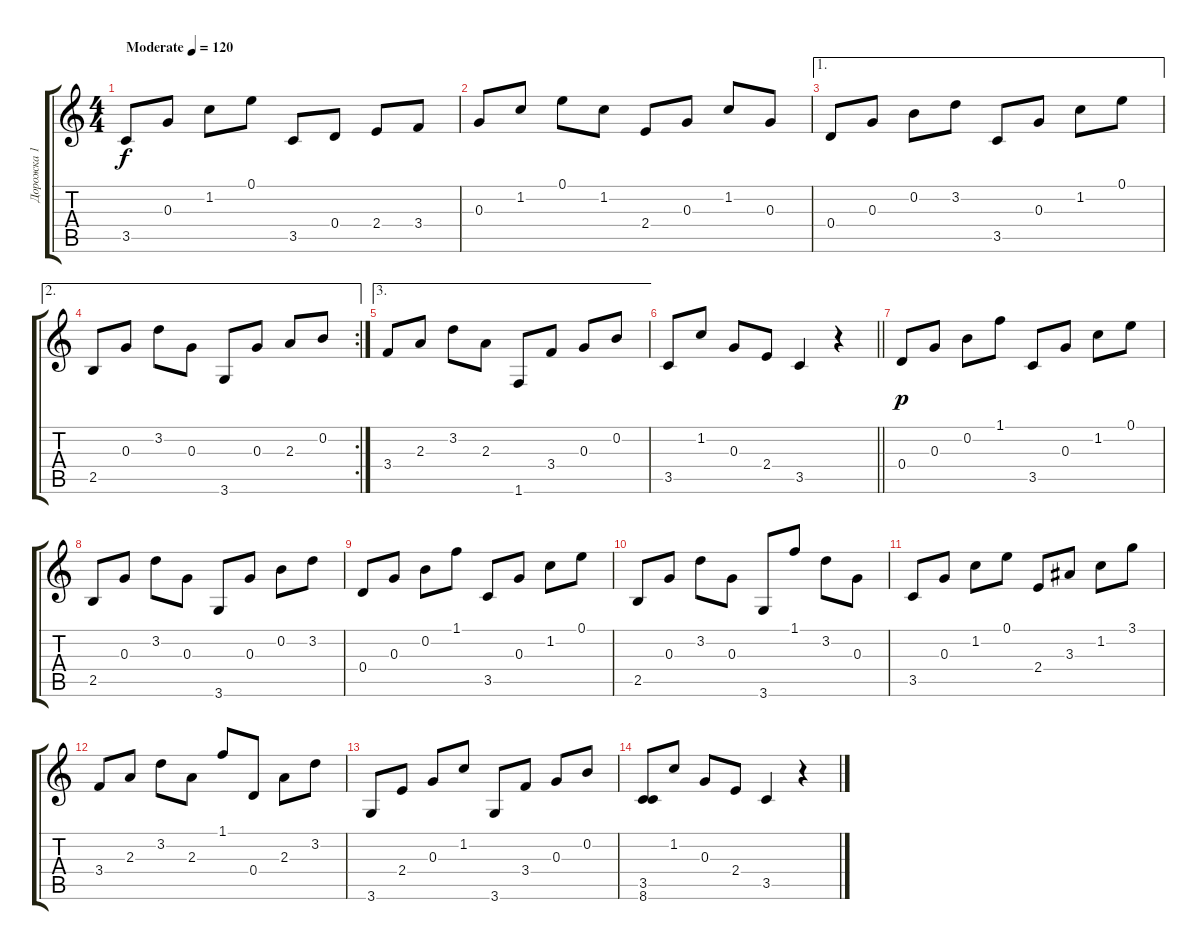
\track ("Дорожка 1" "Дорожка 1") {instrument acousticguitarnylon}
\staff {score tabs}
\tuning (E4 B3 G3 D3 A2 E2) {hide}
\ts (4 4)
\tempo (120 "Moderate")
\clef g2
\ks c
3.5.8{dy f instrument acousticguitarnylon} 0.3.8 1.2.8 0.1.8 3.5.8 0.4.8 2.4.8 3.4.8 |
0.3.8 1.2.8 0.1.8 1.2.8 2.4.8 0.3.8 1.2.8 0.3.8 |
\ae 1
0.4.8 0.3.8 0.2.8 3.2.8 3.5.8 0.3.8 1.2.8 0.1.8 |
\ae 2
\rc 2
2.5.8 0.3.8 3.2.8 0.3.8 3.6.8 0.3.8 2.3.8 0.2.8 |
\ae 3
3.4.8 2.3.8 3.2.8 2.3.8 1.6.8 3.4.8 0.3.8 0.2.8 |
\barLineRight lightlight
3.5.8 1.2.8 0.3.8 2.4.8 3.5.4 r.4 |
0.4.8{dy p} 0.3.8 0.2.8 1.1.8 3.5.8 0.3.8 1.2.8 0.1.8 |
2.5.8 0.3.8 3.2.8 0.3.8 3.6.8 0.3.8 0.2.8 3.2.8 |
0.4.8 0.3.8 0.2.8 1.1.8 3.5.8 0.3.8 1.2.8 0.1.8 |
2.5.8 0.3.8 3.2.8 0.3.8 3.6.8 1.1.8 3.2.8 0.3.8 |
3.5.8 0.3.8 1.2.8 0.1.8 2.4.8 3.3.8 1.2.8 3.1.8 |
3.4.8 2.3.8 3.2.8 2.3.8 1.1.8 0.4.8 2.3.8 3.2.8 |
3.6.8 2.4.8 0.3.8 1.2.8 3.6.8 3.4.8 0.3.8 0.2.8 |
(3.5 8.6).8 1.2.8 0.3.8 2.4.8 3.5.4 r.4
